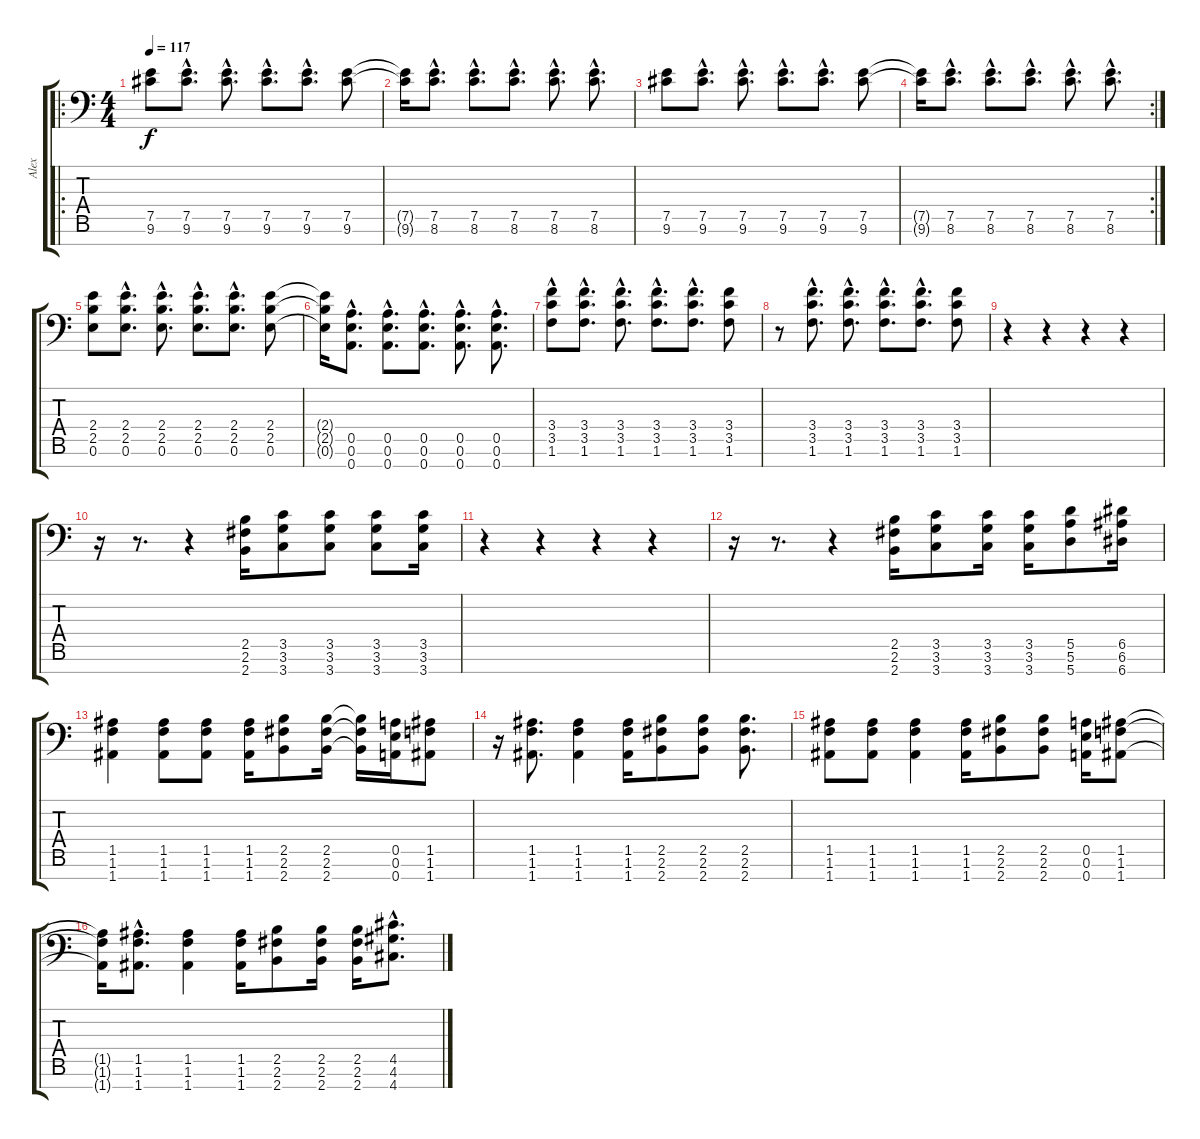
\track ("Alex" "Alex") {instrument overdrivenguitar}
\staff {score tabs}
\tuning (E4 B3 G3 D3 A2 E2 A1) {hide}
\ro
\ts (4 4)
\tempo 117
\clef f4
\ks c
(7.5 9.6).8{dy f} (7.5{hac} 9.6{hac}).8{d} (7.5{hac} 9.6{hac}).8{d} (7.5{hac} 9.6{hac}).8{d} (7.5{hac} 9.6{hac}).8{d} (7.5 9.6).8 |
(7.5{t} 9.6{t}).16 (7.5{hac} 8.6{hac}).8{d} (7.5{hac} 8.6{hac}).8{d} (7.5{hac} 8.6{hac}).8{d} (7.5{hac} 8.6{hac}).8{d} (7.5{hac} 8.6{hac}).8{d} |
(7.5 9.6).8 (7.5{hac} 9.6{hac}).8{d} (7.5{hac} 9.6{hac}).8{d} (7.5{hac} 9.6{hac}).8{d} (7.5{hac} 9.6{hac}).8{d} (7.5 9.6).8 |
\rc 2
(7.5{t} 9.6{t}).16 (7.5{hac} 8.6{hac}).8{d} (7.5{hac} 8.6{hac}).8{d} (7.5{hac} 8.6{hac}).8{d} (7.5{hac} 8.6{hac}).8{d} (7.5{hac} 8.6{hac}).8{d} |
(2.4 2.5 0.6).8 (2.4{hac} 2.5{hac} 0.6{hac}).8{d} (2.4{hac} 2.5{hac} 0.6{hac}).8{d} (2.4{hac} 2.5{hac} 0.6{hac}).8{d} (2.4{hac} 2.5{hac} 0.6{hac}).8{d} (2.4 2.5 0.6).8 |
(2.4{t} 2.5{t} 0.6{t}).16 (0.5{hac} 0.6{hac} 0.7{hac}).8{d} (0.5{hac} 0.6{hac} 0.7{hac}).8{d} (0.5{hac} 0.6{hac} 0.7{hac}).8{d} (0.5{hac} 0.6{hac} 0.7{hac}).8{d} (0.5{hac} 0.6{hac} 0.7{hac}).8{d} |
(3.4{hac} 3.5 1.6).8 (3.4{hac} 3.5{hac} 1.6{hac}).8{d} (3.4{hac} 3.5{hac} 1.6{hac}).8{d} (3.4{hac} 3.5{hac} 1.6{hac}).8{d} (3.4{hac} 3.5{hac} 1.6{hac}).8{d} (3.4 3.5 1.6).8 |
r.8 (3.4{hac} 3.5{hac} 1.6{hac}).8{d} (3.4{hac} 3.5{hac} 1.6{hac}).8{d} (3.4{hac} 3.5{hac} 1.6{hac}).8{d} (3.4{hac} 3.5{hac} 1.6{hac}).8{d} (3.4 3.5 1.6).8 |
r.4 r.4 r.4 r.4 |
r.16 r.8{d} r.4 (2.5 2.6 2.7).16 (3.5 3.6 3.7).8 (3.5 3.6 3.7).8 (3.5 3.6 3.7).8 (3.5 3.6 3.7).16 |
r.4 r.4 r.4 r.4 |
r.16 r.8{d} r.4 (2.5 2.6 2.7).16 (3.5 3.6 3.7).8 (3.5 3.6 3.7).16 (3.5 3.6 3.7).16 (5.5 5.6 5.7).8 (6.5 6.6 6.7).16 |
(1.5 1.6 1.7).4 (1.5 1.6 1.7).8 (1.5 1.6 1.7).8 (1.5 1.6 1.7).16 (2.5 2.6 2.7).8 (2.5 2.6 2.7).16 (2.5{t} 2.6{t} 2.7{t}).16 (0.5 0.6 0.7).16 (1.5 1.6 1.7).8 |
r.16 (1.5 1.6 1.7).8{d} (1.5 1.6 1.7).4 (1.5 1.6 1.7).16 (2.5 2.6 2.7).8 (2.5 2.6 2.7).8 (2.5 2.6 2.7).8{d} |
(1.5 1.6 1.7).8 (1.5 1.6 1.7).8 (1.5 1.6 1.7).4 (1.5 1.6 1.7).16 (2.5 2.6 2.7).8 (2.5 2.6 2.7).8 (0.5 0.6 0.7).16 (1.5 1.6 1.7).8 |
(1.5{t} 1.6{t} 1.7{t}).16 (1.5{hac} 1.6{hac} 1.7{hac}).8{d} (1.5 1.6 1.7).4 (1.5 1.6 1.7).16 (2.5 2.6 2.7).8 (2.5 2.6 2.7).16 (2.5 2.6 2.7).16 (4.5{hac} 4.6{hac} 4.7{hac}).8{d}
